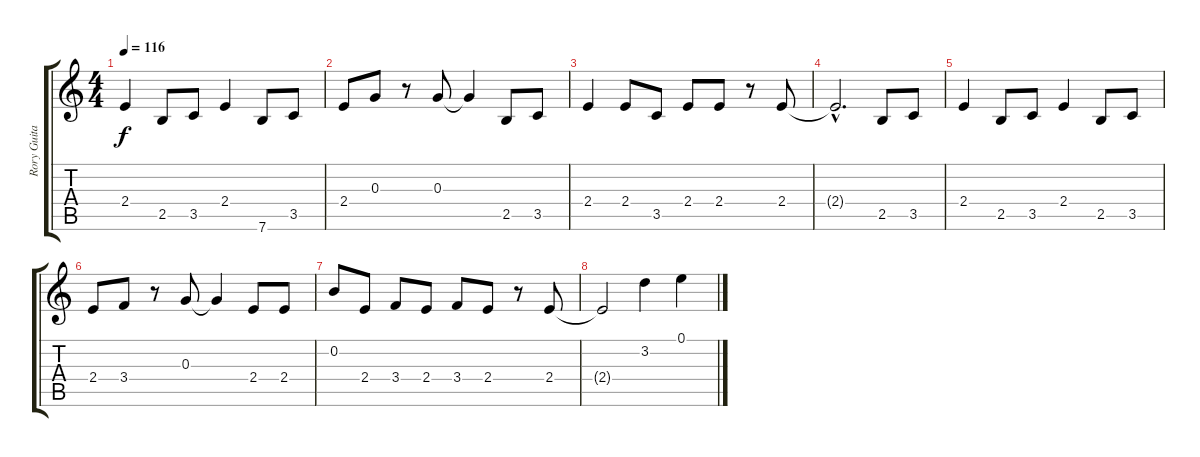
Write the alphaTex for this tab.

\track ("Rory Guitar" "Rory Guita") {instrument distortionguitar}
\staff {score tabs}
\tuning (E4 B3 G3 D3 A2 E2) {hide}
\ts (4 4)
\tempo 116
\clef g2
\ks c
2.4.4{dy f} 2.5.8 3.5.8 2.4.4 7.6.8 3.5.8 |
2.4.8 0.3.8 r.8 0.3.8 0.3{t}.4 2.5.8 3.5.8 |
2.4.4 2.4.8 3.5.8 2.4.8 2.4.8 r.8 2.4.8 |
2.4{hac t}.2{d} 2.5.8 3.5.8 |
2.4.4 2.5.8 3.5.8 2.4.4 2.5.8 3.5.8 |
2.4.8 3.4.8 r.8 0.3.8 0.3{t}.4 2.4.8 2.4.8 |
0.2.8 2.4.8 3.4.8 2.4.8 3.4.8 2.4.8 r.8 2.4.8 |
2.4{t}.2 3.2.4 0.1.4
